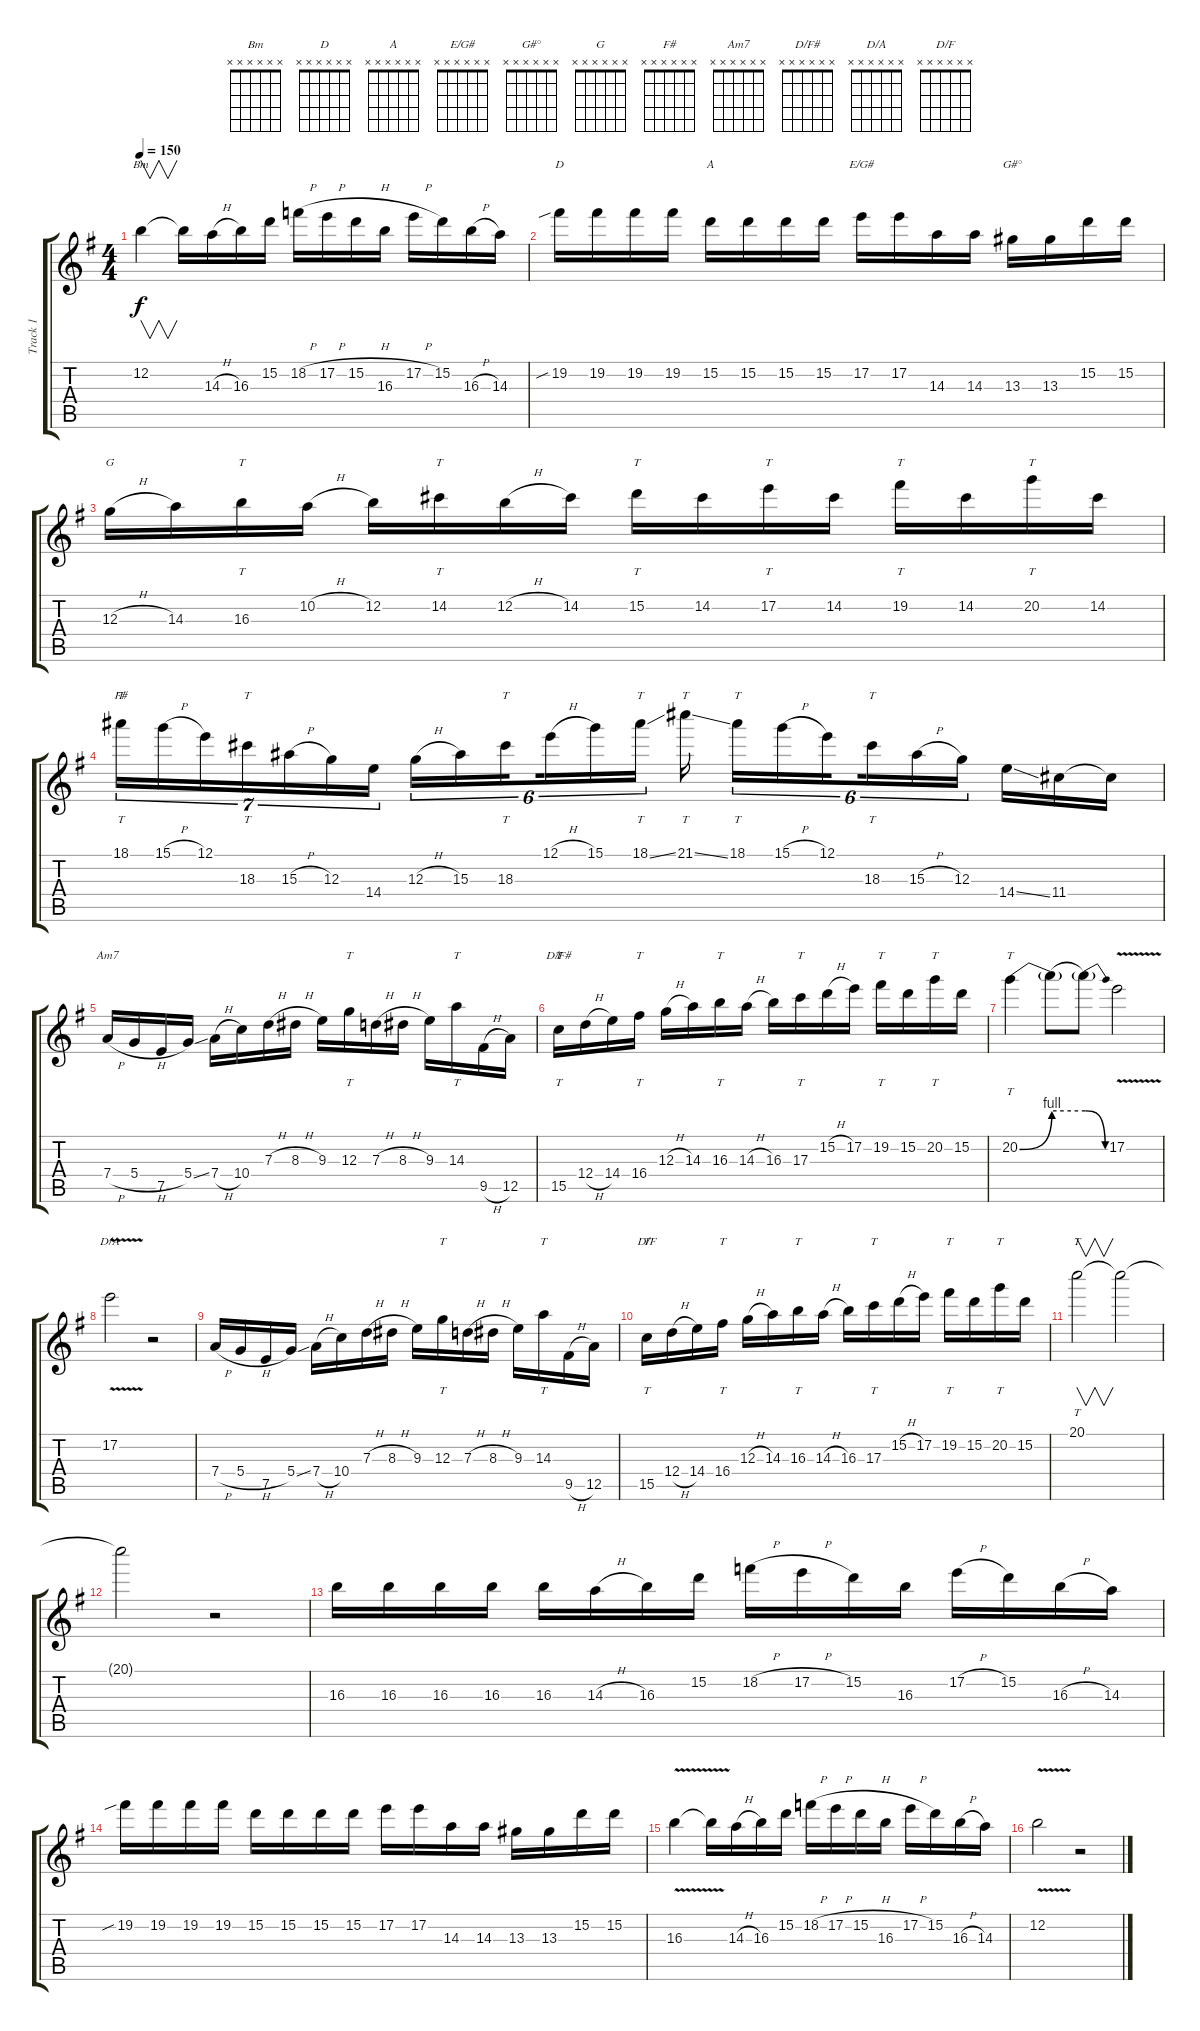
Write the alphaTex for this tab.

\track ("Track 1" "Track 1") {instrument distortionguitar}
\staff {score tabs}
\tuning (E4 B3 G3 D3 A2 E2) {hide}
\chord ("Bm" x x x x x x)
\chord ("D" x x x x x x)
\chord ("A" x x x x x x)
\chord ("E/G#" x x x x x x)
\chord ("G#°" x x x x x x)
\chord ("G" x x x x x x)
\chord ("F#" x x x x x x)
\chord ("Am7" x x x x x x)
\chord ("D/F#" x x x x x x)
\chord ("D/A" x x x x x x)
\chord ("D/F" x x x x x x)
\ts (4 4)
\tempo 150
\clef g2
\ks g
12.2.4{v ch "Bm" dy f} 12.2{t}.16 14.3{h}.16 16.3.16 15.2.16 18.2{h}.16 17.2{h}.16 15.2{h}.16 16.3.16 17.2{h}.16 15.2.16 16.3{h}.16 14.3.16 |
19.2{sib}.16{ch "D"} 19.2.16 19.2.16 19.2.16 15.2.16{ch "A"} 15.2.16 15.2.16 15.2.16 17.2.16{ch "E/G#"} 17.2.16 14.3.16 14.3.16 13.3.16{ch "G#°"} 13.3.16 15.2.16 15.2.16 |
12.3{h}.16{ch "G"} 14.3.16 16.3.16{tt} 10.2{h}.16 12.2.16 14.2.16{tt} 12.2{h}.16 14.2.16 15.2.16{tt} 14.2.16 17.2.16{tt} 14.2.16 19.2.16{tt} 14.2.16 20.2.16{tt} 14.2.16 |
18.1.16{tt tu (7 4) ch "F#"} 15.1{h}.16{tu (7 4)} 12.1.16{tu (7 4)} 18.3.16{tt tu (7 4)} 15.3{h}.16{tu (7 4)} 12.3.16{tu (7 4)} 14.4.16{tu (7 4)} 12.3{h}.16{tu (6 4)} 15.3.16{tu (6 4)} 18.3.16{tt tu (6 4) beam splitsecondary} 12.1{h}.16{tu (6 4)} 15.1.16{tu (6 4)} 18.1{ss}.16{tt tu (6 4)} 21.1{ss}.16{tt beam splitsecondary} 18.1.16{tt tu (6 4)} 15.1{h}.16{tu (6 4)} 12.1.16{tu (6 4) beam splitsecondary} 18.3.16{tt tu (6 4)} 15.3{h}.16{tu (6 4)} 12.3.16{tu (6 4) beam splitsecondary} 14.4{ss}.16 11.4.16 11.4{t}.16 |
7.4{h}.16{ch "Am7"} 5.4{h}.16 7.5.16 5.4{ss}.16 7.4{h}.16 10.4.16 7.3{h}.16 8.3{h}.16 9.3.16 12.3.16{tt} 7.3{h}.16 8.3{h}.16 9.3.16 14.3.16{tt} 9.5{h}.16 12.5.16 |
15.5.16{tt ch "D/F#"} 12.4{h}.16 14.4.16 16.4.16{tt} 12.3{h}.16 14.3.16 16.3.16{tt} 14.3{h}.16 16.3.16 17.3.16{tt} 15.2{h}.16 17.2.16 19.2.16{tt} 15.2.16 20.2.16{tt} 15.2.16 |
20.2{be (bend 0 0 60 4)}.4{tt} 20.2{be (hold 0 4 60 4) t}.8 20.2{be (release 0 4 60 0) t}.8 17.2{v}.2 |
17.2{v}.2{ch "D/A"} r.2 |
7.4{h}.16 5.4{h}.16 7.5.16 5.4{ss}.16 7.4{h}.16 10.4.16 7.3{h}.16 8.3{h}.16 9.3.16 12.3.16{tt} 7.3{h}.16 8.3{h}.16 9.3.16 14.3.16{tt} 9.5{h}.16 12.5.16 |
15.5.16{tt ch "D/F"} 12.4{h}.16 14.4.16 16.4.16{tt} 12.3{h}.16 14.3.16 16.3.16{tt} 14.3{h}.16 16.3.16 17.3.16{tt} 15.2{h}.16 17.2.16 19.2.16{tt} 15.2.16 20.2.16{tt} 15.2.16 |
20.1.2{v tt} 20.1{t}.2 |
20.1{t}.2 r.2 |
16.3.16 16.3.16 16.3.16 16.3.16 16.3.16 14.3{h}.16 16.3.16 15.2.16 18.2{h}.16 17.2{h}.16 15.2.16 16.3.16 17.2{h}.16 15.2.16 16.3{h}.16 14.3.16 |
19.2{sib}.16 19.2.16 19.2.16 19.2.16 15.2.16 15.2.16 15.2.16 15.2.16 17.2.16 17.2.16 14.3.16 14.3.16 13.3.16 13.3.16 15.2.16 15.2.16 |
16.3{v}.4 16.3{t}.16 14.3{h}.16 16.3.16 15.2.16 18.2{h}.16 17.2{h}.16 15.2{h}.16 16.3.16 17.2{h}.16 15.2.16 16.3{h}.16 14.3.16 |
12.2{v}.2 r.2
